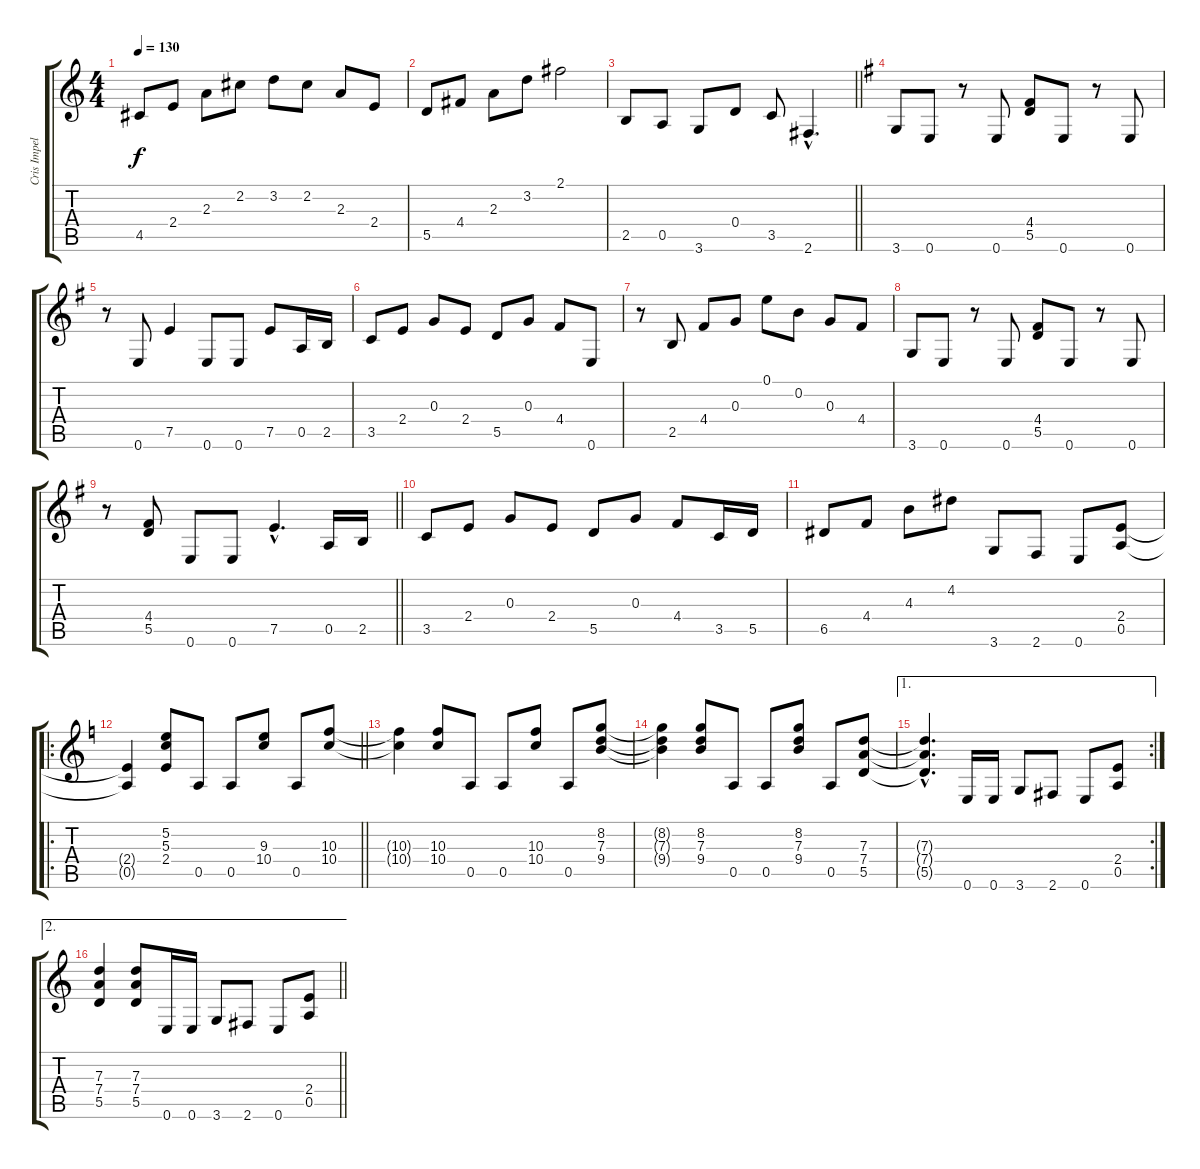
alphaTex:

\track ("Cris Impelliteri" "Cris Impel") {instrument distortionguitar}
\staff {score tabs}
\tuning (E4 B3 G3 D3 A2 E2) {hide}
\ts (4 4)
\tempo 130
\clef g2
\ks c
4.5.8{dy f} 2.4.8 2.3.8 2.2.8 3.2.8 2.2.8 2.3.8 2.4.8 |
5.5.8 4.4.8 2.3.8 3.2.8 2.1.2 |
\barLineRight lightlight
2.5.8 0.5.8 3.6.8 0.4.8 3.5.8 2.6{hac}.4{d} |
\ks g
3.6.8 0.6.8 r.8 0.6.8 (4.4 5.5).8 0.6.8 r.8 0.6.8 |
r.8 0.6.8 7.5.4 0.6.8 0.6.8 7.5.8 0.5.16 2.5.16 |
3.5.8 2.4.8 0.3.8 2.4.8 5.5.8 0.3.8 4.4.8 0.6.8 |
r.8 2.5.8 4.4.8 0.3.8 0.1.8 0.2.8 0.3.8 4.4.8 |
3.6.8 0.6.8 r.8 0.6.8 (4.4 5.5).8 0.6.8 r.8 0.6.8 |
\barLineRight lightlight
r.8 (4.4 5.5).8 0.6.8 0.6.8 7.5{hac}.4{d} 0.5.16 2.5.16 |
3.5.8 2.4.8 0.3.8 2.4.8 5.5.8 0.3.8 4.4.8 3.5.16 5.5.16 |
6.5.8 4.4.8 4.3.8 4.2.8 3.6.8 2.6.8 0.6.8 (2.4 0.5).8 |
\ro
\barLineRight lightlight
\ks c
(2.4{t} 0.5{t}).4 (5.2 5.3 2.4).8 0.5.8 0.5.8 (9.3 10.4).8 0.5.8 (10.3 10.4).8 |
(10.3{t} 10.4{t}).4 (10.3 10.4).8 0.5.8 0.5.8 (10.3 10.4).8 0.5.8 (8.2 7.3 9.4).8 |
(8.2{t} 7.3{t} 9.4{t}).4 (8.2 7.3 9.4).8 0.5.8 0.5.8 (8.2 7.3 9.4).8 0.5.8 (7.3 7.4 5.5).8 |
\ae 1
\rc 2
(7.3{hac t} 7.4{hac t} 5.5{hac t}).4{d} 0.6.16 0.6.16 3.6.8 2.6.8 0.6.8 (2.4 0.5).8 |
\ae 2
\barLineRight lightlight
(7.3 7.4 5.5).4 (7.3 7.4 5.5).8 0.6.16 0.6.16 3.6.8 2.6.8 0.6.8 (2.4 0.5).8
